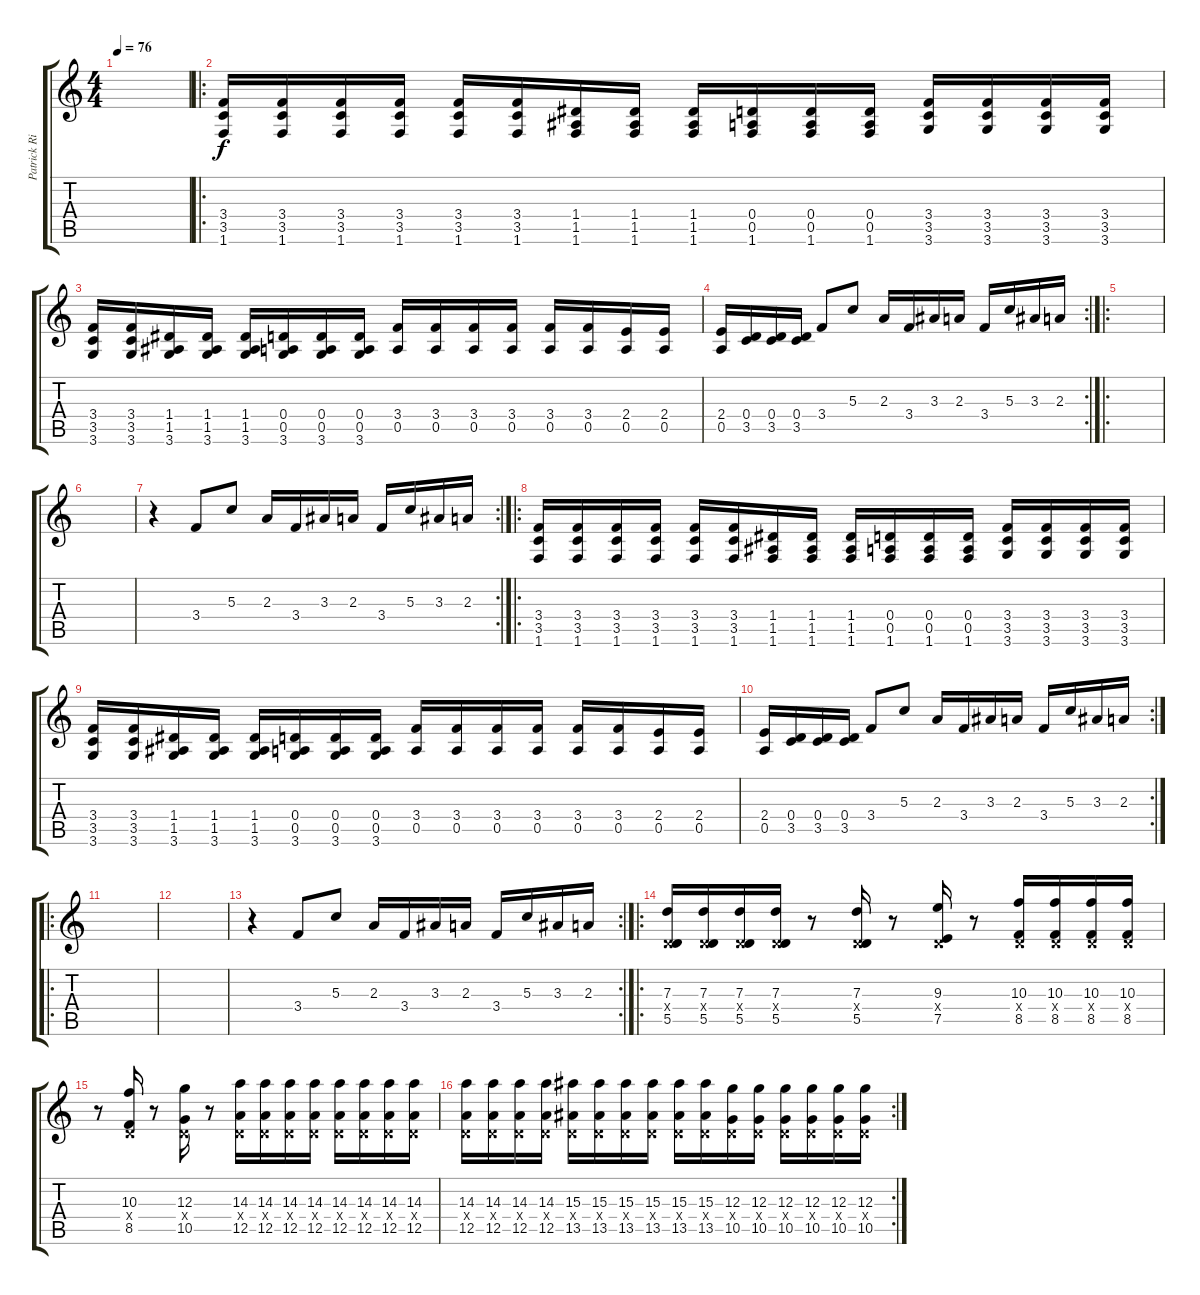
\track ("Patrick Riley" "Patrick Ri") {instrument distortionguitar}
\staff {score tabs}
\tuning (E4 B3 G3 D3 A2 E2) {hide}
\ts (4 4)
\tempo 76
\clef g2
\ks c
|
\ro
(3.4 3.5 1.6).16 (3.4 3.5 1.6).16 (3.4 3.5 1.6).16 (3.4 3.5 1.6).16 (3.4 3.5 1.6).16 (3.4 3.5 1.6).16 (1.4 1.5 1.6).16 (1.4 1.5 1.6).16 (1.4 1.5 1.6).16 (0.4 0.5 1.6).16 (0.4 0.5 1.6).16 (0.4 0.5 1.6).16 (3.4 3.5 3.6).16 (3.4 3.5 3.6).16 (3.4 3.5 3.6).16 (3.4 3.5 3.6).16 |
(3.4 3.5 3.6).16 (3.4 3.5 3.6).16 (1.4 1.5 3.6).16 (1.4 1.5 3.6).16 (1.4 1.5 3.6).16 (0.4 0.5 3.6).16 (0.4 0.5 3.6).16 (0.4 0.5 3.6).16 (3.4 0.5).16 (3.4 0.5).16 (3.4 0.5).16 (3.4 0.5).16 (3.4 0.5).16 (3.4 0.5).16 (2.4 0.5).16 (2.4 0.5).16 |
\rc 2
(2.4 0.5).16 (0.4 3.5).16 (0.4 3.5).16 (0.4 3.5).16 3.4.8 5.3.8 2.3.16 3.4.16 3.3.16 2.3.16 3.4.16 5.3.16 3.3.16 2.3.16 |
\ro
|
|
\rc 2
r.4 3.4.8 5.3.8 2.3.16 3.4.16 3.3.16 2.3.16 3.4.16 5.3.16 3.3.16 2.3.16 |
\ro
(3.4 3.5 1.6).16 (3.4 3.5 1.6).16 (3.4 3.5 1.6).16 (3.4 3.5 1.6).16 (3.4 3.5 1.6).16 (3.4 3.5 1.6).16 (1.4 1.5 1.6).16 (1.4 1.5 1.6).16 (1.4 1.5 1.6).16 (0.4 0.5 1.6).16 (0.4 0.5 1.6).16 (0.4 0.5 1.6).16 (3.4 3.5 3.6).16 (3.4 3.5 3.6).16 (3.4 3.5 3.6).16 (3.4 3.5 3.6).16 |
(3.4 3.5 3.6).16 (3.4 3.5 3.6).16 (1.4 1.5 3.6).16 (1.4 1.5 3.6).16 (1.4 1.5 3.6).16 (0.4 0.5 3.6).16 (0.4 0.5 3.6).16 (0.4 0.5 3.6).16 (3.4 0.5).16 (3.4 0.5).16 (3.4 0.5).16 (3.4 0.5).16 (3.4 0.5).16 (3.4 0.5).16 (2.4 0.5).16 (2.4 0.5).16 |
\rc 2
(2.4 0.5).16 (0.4 3.5).16 (0.4 3.5).16 (0.4 3.5).16 3.4.8 5.3.8 2.3.16 3.4.16 3.3.16 2.3.16 3.4.16 5.3.16 3.3.16 2.3.16 |
\ro
|
|
\rc 2
r.4 3.4.8 5.3.8 2.3.16 3.4.16 3.3.16 2.3.16 3.4.16 5.3.16 3.3.16 2.3.16 |
\ro
(7.3 0.4{x} 5.5).16 (7.3 0.4{x} 5.5).16 (7.3 0.4{x} 5.5).16 (7.3 0.4{x} 5.5).16 r.8 (7.3 0.4{x} 5.5).16 r.8 (9.3 0.4{x} 7.5).16 r.8 (10.3 0.4{x} 8.5).16 (10.3 0.4{x} 8.5).16 (10.3 0.4{x} 8.5).16 (10.3 0.4{x} 8.5).16 |
r.8 (10.3 0.4{x} 8.5).16 r.8 (12.3 0.4{x} 10.5).16 r.8 (14.3 0.4{x} 12.5).16 (14.3 0.4{x} 12.5).16 (14.3 0.4{x} 12.5).16 (14.3 0.4{x} 12.5).16 (14.3 0.4{x} 12.5).16 (14.3 0.4{x} 12.5).16 (14.3 0.4{x} 12.5).16 (14.3 0.4{x} 12.5).16 |
\rc 2
(14.3 0.4{x} 12.5).16 (14.3 0.4{x} 12.5).16 (14.3 0.4{x} 12.5).16 (14.3 0.4{x} 12.5).16 (15.3 0.4{x} 13.5).16 (15.3 0.4{x} 13.5).16 (15.3 0.4{x} 13.5).16 (15.3 0.4{x} 13.5).16 (15.3 0.4{x} 13.5).16 (15.3 0.4{x} 13.5).16 (12.3 0.4{x} 10.5).16 (12.3 0.4{x} 10.5).16 (12.3 0.4{x} 10.5).16 (12.3 0.4{x} 10.5).16 (12.3 0.4{x} 10.5).16 (12.3 0.4{x} 10.5).16
